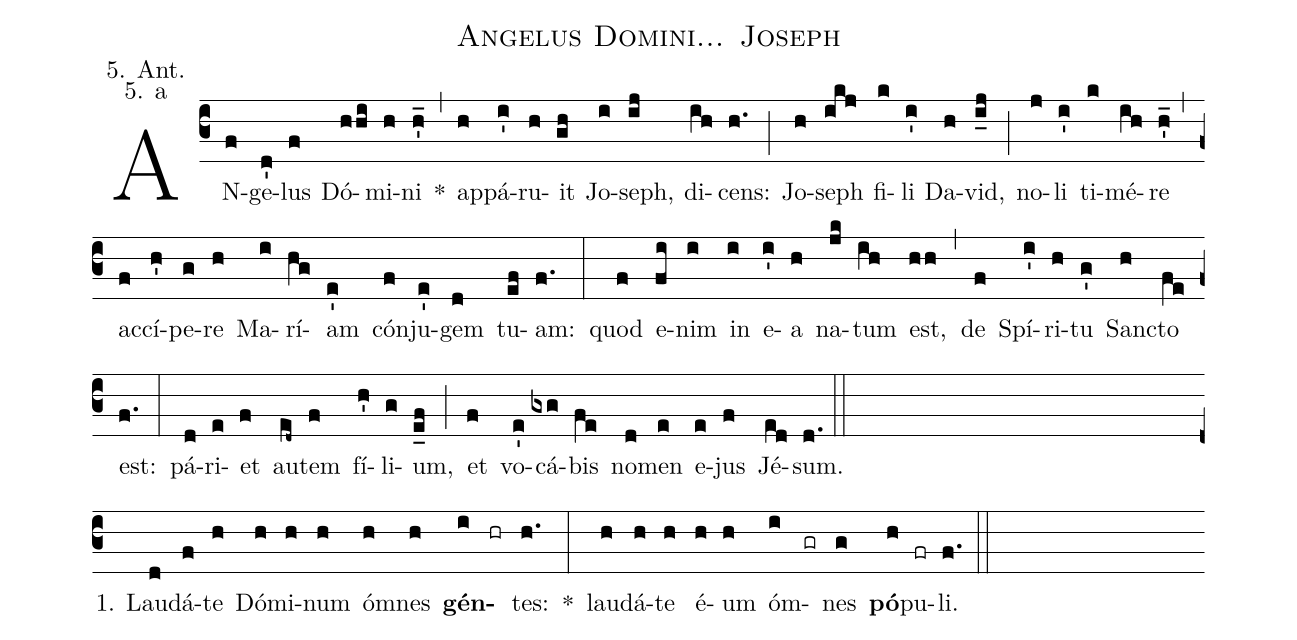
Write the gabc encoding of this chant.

name:Angelus Domini... Joseph;
office-part:Antiphona;
mode:5;
annotation:5. Ant.;
annotation:5. a;
%%
(c3) AN(f)ge(d')lus(f) Dó(hhi)mi(h)ni(h'_) *(,)
  ap(h)pá(i')ru(h)it(gh) Jo(i)seph,(ij) di(ih)cens:(h.) (;)
  Jo(h)seph(ikj) fi(k)li(i') Da(h)vid,(i_j) (;)
  no(j)li(i') ti(k)mé(ih)re(h'_) (,)
  ac(f)cí(h')pe(g)re(h) Ma(i)rí(hg)am(e') cón(f)ju(e')gem(d) tu(ef)am:(f.) (:)
  quod(f) e(fi)nim(i) in(i) e(i')a(h) na(jk)tum(ih) est,(hh) (,)
  de(f) Spí(i'')ri(h)tu(g') San(h)cto(fe) est:(f.) (:)
  pá(d)ri(e)et(f) au(ed~)tem(f) fí(h')li(g)um,(e_f) (;)
  et(f) vo(e')cá(gxg)bis(fe) no(d)men(e) e(e)jus(f) Jé(ed)sum.(d.) (::) (Z)
1. Lau(d)dá(f)te(h) Dó(h)mi(h)num(h) óm(h)nes(h) <b>gén</b>(i)(hr)tes:(h.) *(:)
  lau(h)dá(h)te(h) é(h)um(h) óm-(i)(gr)nes(g) <b>pó</b>(h)pu(fr)li.(f.) (::)
